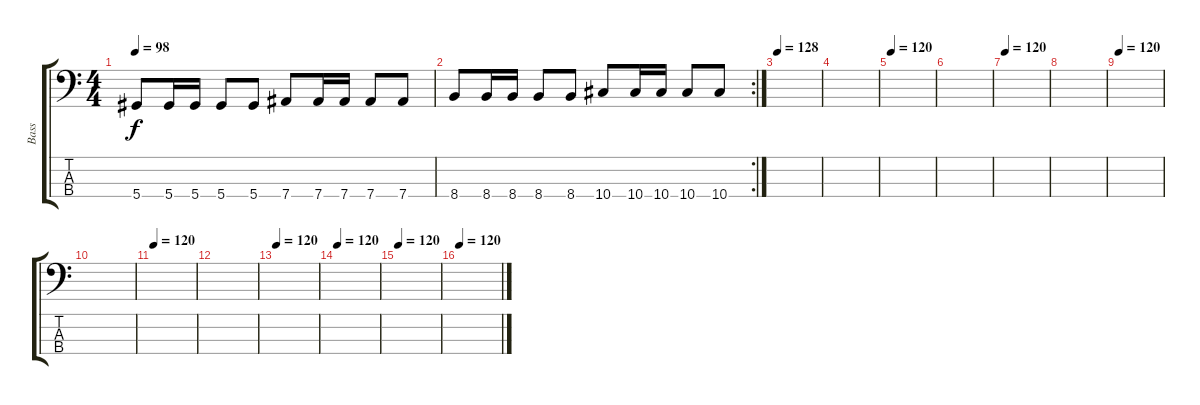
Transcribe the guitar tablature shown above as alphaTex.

\track ("Bass" "Bass") {instrument electricbassfinger}
\staff {score tabs}
\tuning (Gb2 Db2 Ab1 Eb1) {hide}
\ts (4 4)
\tempo 98
\clef f4
\ks c
5.4.8{dy f} 5.4.16 5.4.16 5.4.8 5.4.8 7.4.8 7.4.16 7.4.16 7.4.8 7.4.8 |
\rc 2
8.4.8 8.4.16 8.4.16 8.4.8 8.4.8 10.4.8 10.4.16 10.4.16 10.4.8 10.4.8 |
\tempo 128
|
|
\tempo 120
|
|
\tempo 120
|
|
\tempo 120
|
|
\tempo 120
|
|
\tempo 120
|
\tempo 120
|
\tempo 120
|
\tempo 120
